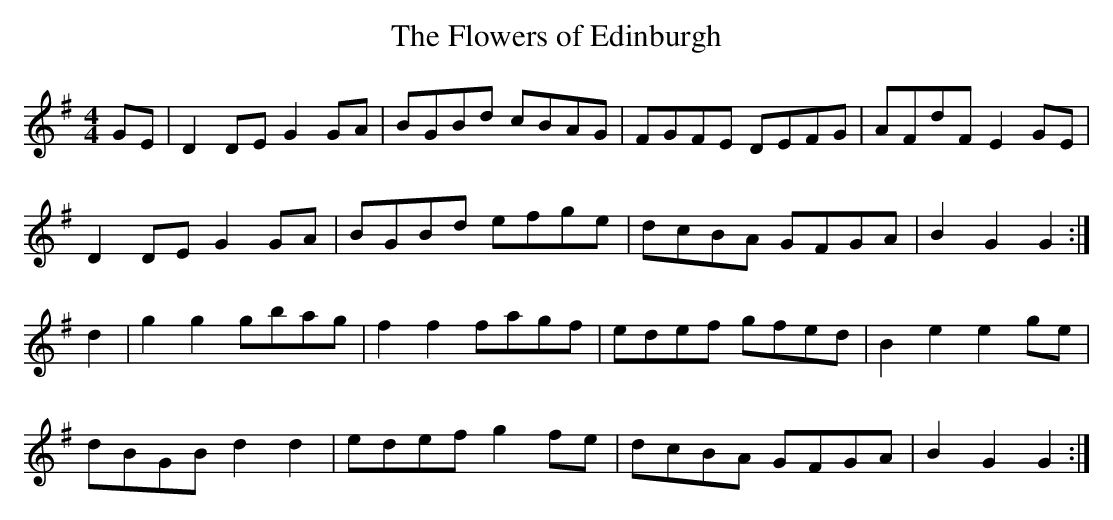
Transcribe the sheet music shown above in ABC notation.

X:1
T:The Flowers of Edinburgh
M:4/4
L:1/8
K:G
GE|D2DE G2GA|BGBd cBAG|FGFE DEFG|AFdF E2GE|
D2DE G2GA|BGBd efge|dcBA GFGA|B2 G2 G2:|
d2|g2g2 gbag|f2f2 fagf|edef gfed|B2e2 e2ge|
dBGB d2 d2|edef g2fe|dcBA GFGA|B2 G2 G2:|
